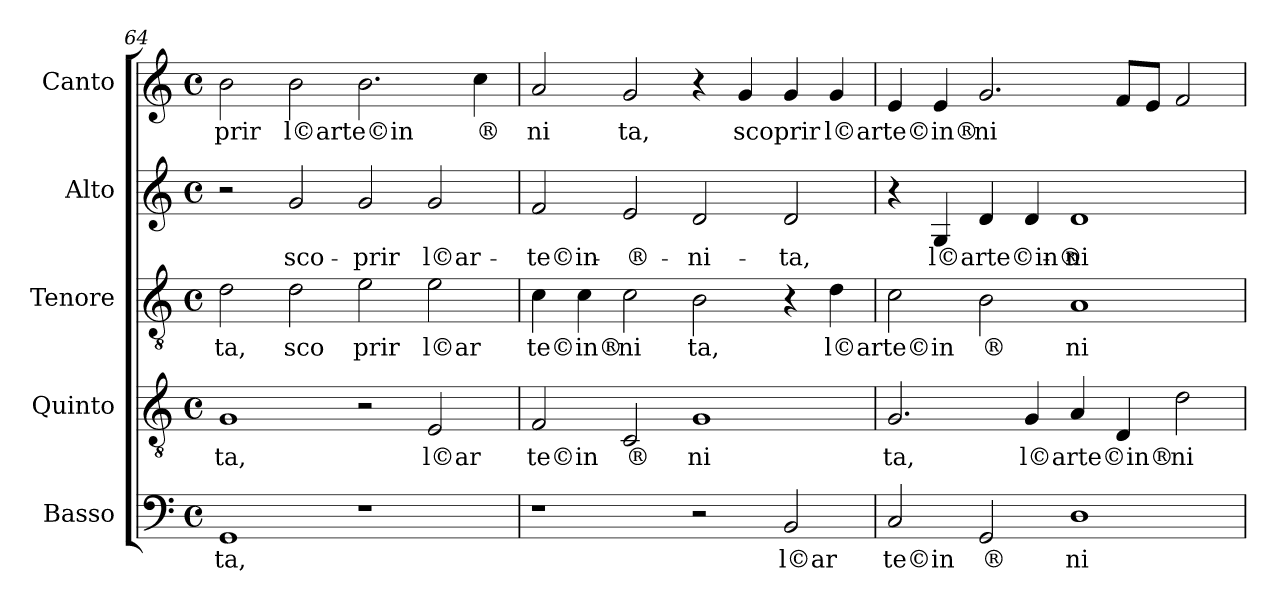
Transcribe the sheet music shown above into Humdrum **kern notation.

**kern	**text	**kern	**text	**kern	**text	**kern	**text	**kern	**text
*part5	*part5	*part4	*part4	*part3	*part3	*part2	*part2	*part1	*part1
*staff5	*staff5	*staff4	*staff4	*staff3	*staff3	*staff2	*staff2	*staff1	*staff1
*I"Basso	*	*I"Quinto	*	*I"Tenore	*	*I"Alto	*	*I"Canto	*
*clefF4	*	*clefGv2	*	*clefGv2	*	*clefG2	*	*clefG2	*
*k[]	*	*	*	*	*	*	*	*	*
*C:	*	*	*	*	*	*	*	*	*
*M4/4	*	*M4/4	*	*M4/4	*	*M4/4	*	*M4/4	*
*met(c)	*	*met(c)	*	*met(c)	*	*met(c)	*	*met(c)	*
=64	=64	=64	=64	=64	=64	=64	=64	=64	=64
!	!LO:LY:b:cj	!	!LO:LY:b:cj	!	!LO:LY:b:cj	!	!	!	!LO:LY:b:cj
1GG	ta,	1G	ta,	2d\	ta,	2r	.	2b\	prir
!	!	!	!	!	!LO:LY:b:cj	!	!LO:LY:b:cj	!	!LO:LY:b
.	.	.	.	2d\	sco	2g/	sco-	2b\	l©arte©in
!	!	!	!	!	!LO:LY:b:cj	!	!LO:LY:b:cj	!	!
1r	.	2r	.	2e\	prir	2g/	-prir	2.b\	.
!	!	!	!LO:LY:b:cj	!	!LO:LY:b:cj	!	!LO:LY:b:cj	!	!
.	.	2E/	l©ar	2e\	l©ar	2g/	l©ar-	.	.
!	!	!	!	!	!	!	!	!	!LO:LY:b:cj
.	.	.	.	.	.	.	.	4cc\	®
=65	=65	=65	=65	=65	=65	=65	=65	=65	=65
!	!	!	!LO:LY:b:cj	!	!LO:LY:b:cj	!	!LO:LY:b:cj	!	!LO:LY:b:cj
1r	.	2F/	te©in	4c\	te©in®	2f/	-te©in-	2a/	ni
.	.	.	.	4c\	.	.	.	.	.
!	!	!	!LO:LY:b:cj	!	!LO:LY:b:cj	!	!LO:LY:b:cj	!	!LO:LY:b:cj
.	.	2C/	®	2c\	ni	2e/	-®-	2g/	ta,
!	!	!	!LO:LY:b:cj	!	!LO:LY:b:cj	!	!LO:LY:b:cj	!	!
2r	.	1G	ni	2B\	ta,	2d/	-ni-	4r	.
!	!	!	!	!	!	!	!	!	!LO:LY:b
.	.	.	.	.	.	.	.	4g/	scoprir
!	!LO:LY:b:cj	!	!	!	!	!	!LO:LY:b:cj	!	!
2BB/	l©ar	.	.	4r	.	2d/	-ta,	4g/	.
!	!	!	!	!	!LO:LY:b	!	!	!	!LO:LY:b
.	.	.	.	4d\	l©arte©in	.	.	4g/	l©arte©in®
=66	=66	=66	=66	=66	=66	=66	=66	=66	=66
!	!LO:LY:b:cj	!	!LO:LY:b:cj	!	!	!	!	!	!
2C/	te©in	2.G/	ta,	2c\	.	4r	.	4e/	.
!	!	!	!	!	!	!	!LO:LY:b	!	!
.	.	.	.	.	.	4G/	l©arte©in®-	4e/	.
!	!LO:LY:b:cj	!	!	!	!LO:LY:b:cj	!	!	!	!LO:LY:b:cj
2GG/	®	.	.	2B\	®	4d/	.	2.g/	ni
!	!	!	!LO:LY:b	!	!	!	!	!	!
.	.	4G/	l©arte©in®	.	.	4d/	.	.	.
!	!LO:LY:b:cj	!	!	!	!LO:LY:b:cj	!	!LO:LY:b:cj	!	!
1D	ni	4A/	.	1A	ni	1d	-ni-	.	.
.	.	4D/	.	.	.	.	.	8f/L	.
.	.	.	.	.	.	.	.	8e/J	.
!	!	!	!LO:LY:b:cj	!	!	!	!	!	!
.	.	2d\	ni	.	.	.	.	2f/	.
=	=	=	=	=	=	=	=	=	=
*-	*-	*-	*-	*-	*-	*-	*-	*-	*-
